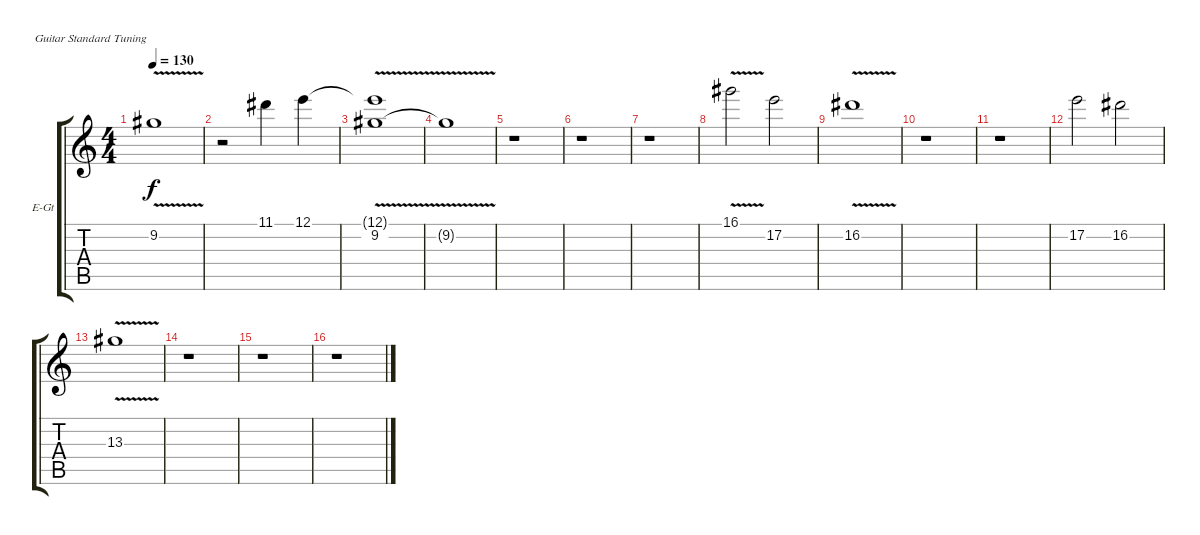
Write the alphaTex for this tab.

\bracketExtendMode groupsimilarinstruments
\firstSystemTrackNameOrientation horizontal
\otherSystemsTrackNameOrientation horizontal
\track ("Guitarra Electrica" "E-Gt") {instrument electricguitarjazz}
\staff {score tabs}
\tuning (E4 B3 G3 D3 A2 E2)
\ts (4 4)
\tempo 130
\clef g2
\ks c
9.2{v}.1{dy f} |
r.2 11.1.4 12.1.4 |
(12.1{t} 9.2{v}).1 |
9.2{v t}.1 |
r.1 |
r.1 |
r.1 |
16.1{v}.2 17.2.2 |
16.2{v}.1 |
r.1 |
r.1 |
17.2.2 16.2.2 |
13.3{v}.1 |
r.1 |
r.1 |
r.1
